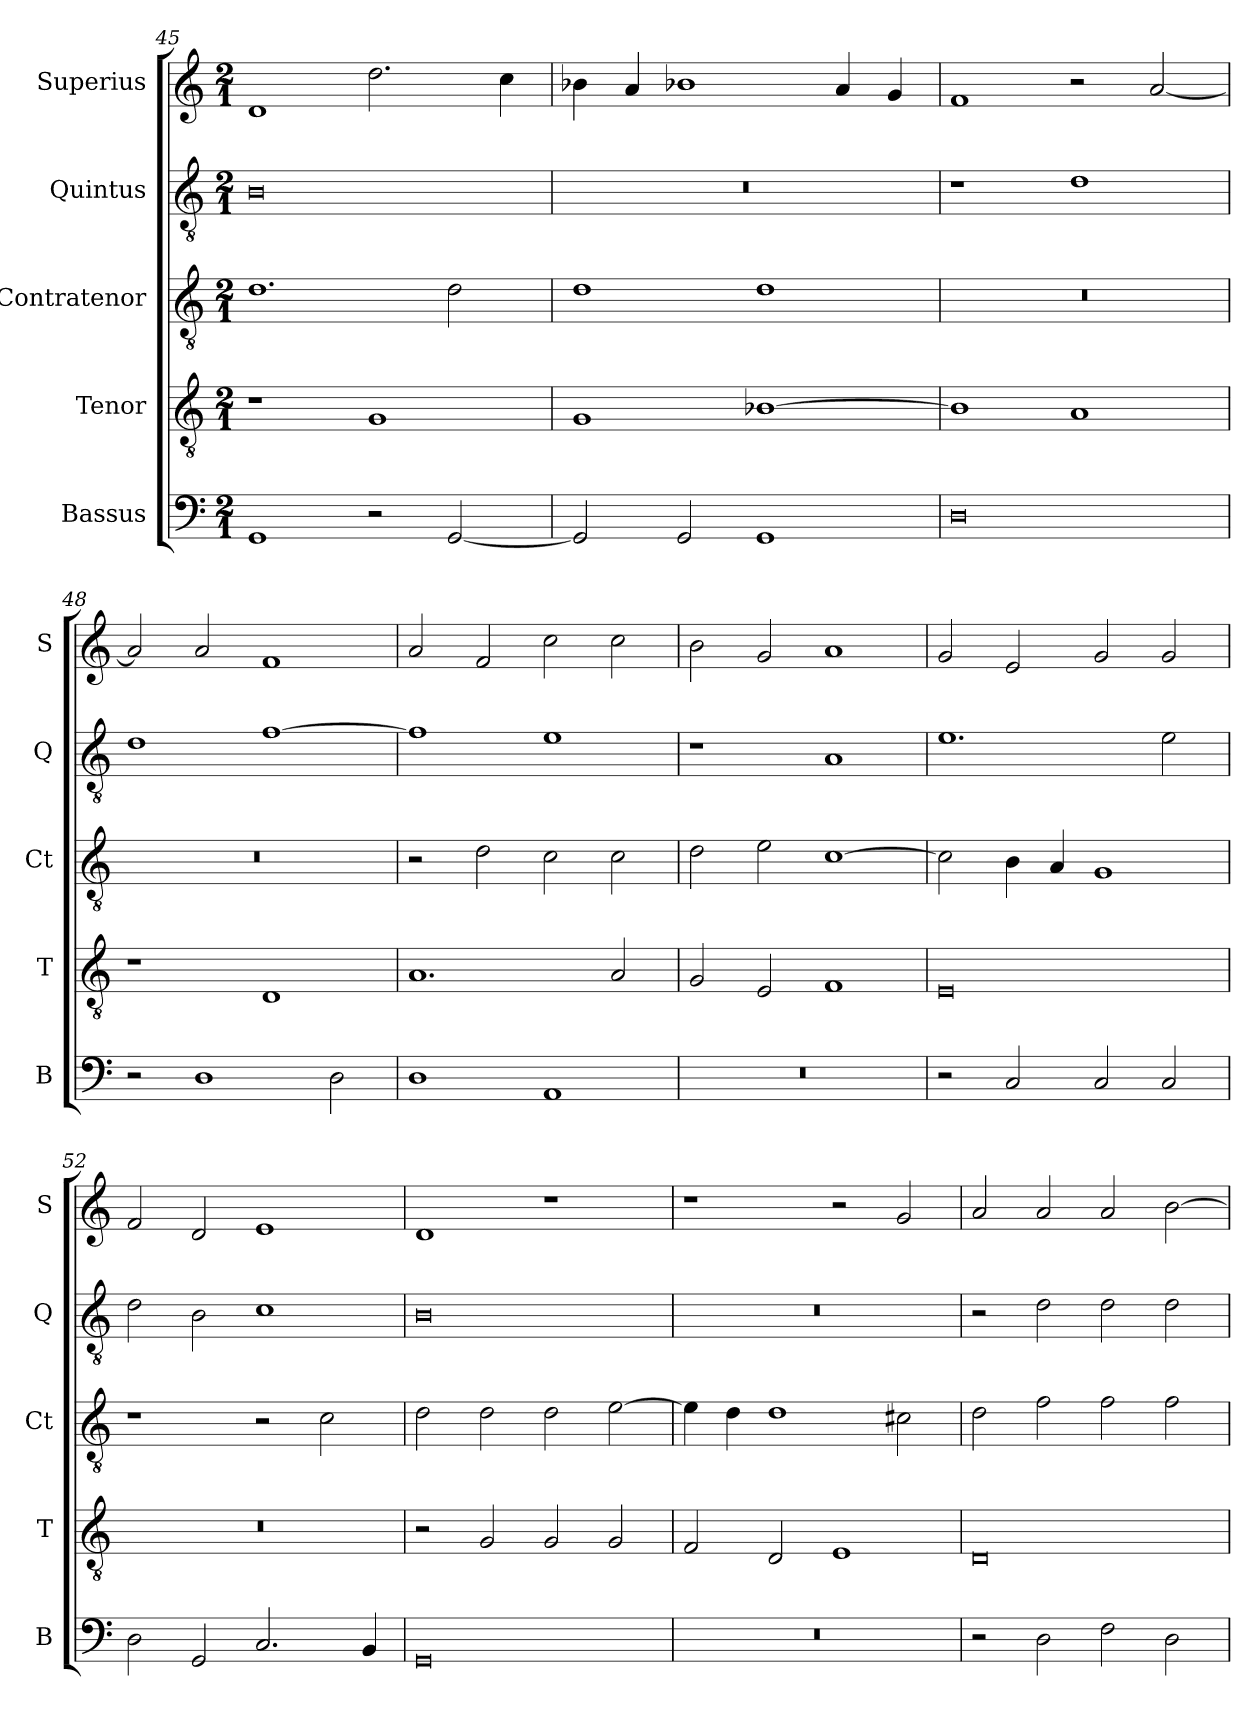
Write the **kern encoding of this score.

**kern	**kern	**kern	**kern	**kern
*part5	*part4	*part3	*part2	*part1
*staff5	*staff4	*staff3	*staff2	*staff1
*I"Bassus	*I"Tenor	*I"Contratenor	*I"Quintus	*I"Superius
*I'B	*I'T	*I'Ct	*I'Q	*I'S
*clefF4	*clefGv2	*clefGv2	*clefGv2	*clefG2
*k[]	*k[]	*k[]	*k[]	*k[]
*M2/1	*M2/1	*M2/1	*M2/1	*M2/1
=45	=45	=45	=45	=45
1GG	1r	1.d	0B	1d
2r	1G	.	.	2.dd\
[2GG/	.	2d\	.	.
.	.	.	.	4cc\
=46	=46	=46	=46	=46
2GG/]	1G	1d	0r	4b-X\
.	.	.	.	4a/
2GG/	.	.	.	1b-X
1GG	[1B-X	1d	.	.
.	.	.	.	4a/
.	.	.	.	4g/
=47	=47	=47	=47	=47
0D	1B-]	0r	1r	1f
.	1A	.	1d	2r
.	.	.	.	[2a/
=48	=48	=48	=48	=48
2r	1r	0r	1d	2a/]
1D	.	.	.	2a/
.	1D	.	[1f	1f
2D\	.	.	.	.
=49	=49	=49	=49	=49
1D	1.A	2r	1f]	2a/
.	.	2d\	.	2f/
1AA	.	2c\	1e	2cc\
.	2A/	2c\	.	2cc\
=50	=50	=50	=50	=50
0r	2G/	2d\	1r	2b\
.	2E/	2e\	.	2g/
.	1F	[1c	1A	1a
=51	=51	=51	=51	=51
2r	0E	2c\]	1.e	2g/
2C/	.	4B\	.	2e/
.	.	4A/	.	.
2C/	.	1G	.	2g/
2C/	.	.	2e\	2g/
=52	=52	=52	=52	=52
2D\	0r	1r	2d\	2f/
2GG/	.	.	2B\	2d/
2.C/	.	2r	1c	1e
.	.	2c\	.	.
4BB/	.	.	.	.
=53	=53	=53	=53	=53
0GG	2r	2d\	0B	1d
.	2G/	2d\	.	.
.	2G/	2d\	.	1r
.	2G/	[2e\	.	.
=54	=54	=54	=54	=54
0r	2F/	4e\]	0r	1r
.	.	4d\	.	.
.	2D/	1d	.	.
.	1E	.	.	2r
.	.	2c#X\	.	2g/
=55	=55	=55	=55	=55
2r	0D	2d\	2r	2a/
2D\	.	2f\	2d\	2a/
2F\	.	2f\	2d\	2a/
2D\	.	2f\	2d\	[2b\
=	=	=	=	=
*-	*-	*-	*-	*-
